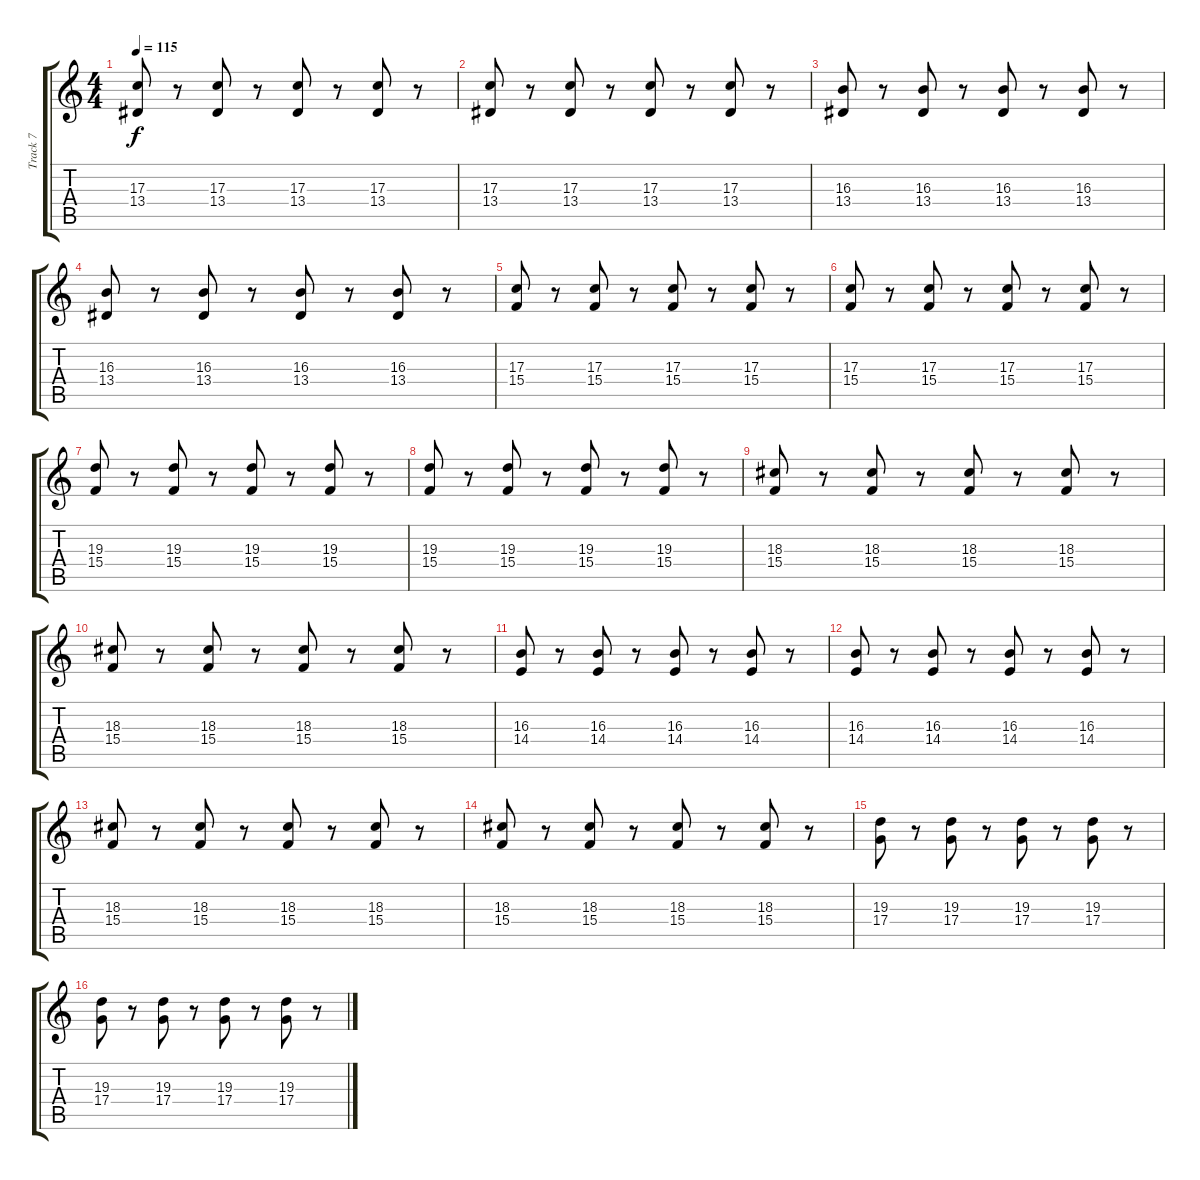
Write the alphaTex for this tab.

\track ("Track 7" "Track 7") {instrument churchorgan}
\staff {score tabs}
\tuning (E4 B3 G3 D3 A2 E2) {hide}
\ts (4 4)
\tempo 115
\clef g2
\ks c
(17.3 13.4).8{dy f} r.8 (17.3 13.4).8 r.8 (17.3 13.4).8 r.8 (17.3 13.4).8 r.8 |
(17.3 13.4).8 r.8 (17.3 13.4).8 r.8 (17.3 13.4).8 r.8 (17.3 13.4).8 r.8 |
(16.3 13.4).8 r.8 (16.3 13.4).8 r.8 (16.3 13.4).8 r.8 (16.3 13.4).8 r.8 |
(16.3 13.4).8 r.8 (16.3 13.4).8 r.8 (16.3 13.4).8 r.8 (16.3 13.4).8 r.8 |
(17.3 15.4).8 r.8 (17.3 15.4).8 r.8 (17.3 15.4).8 r.8 (17.3 15.4).8 r.8 |
(17.3 15.4).8 r.8 (17.3 15.4).8 r.8 (17.3 15.4).8 r.8 (17.3 15.4).8 r.8 |
(19.3 15.4).8 r.8 (19.3 15.4).8 r.8 (19.3 15.4).8 r.8 (19.3 15.4).8 r.8 |
(19.3 15.4).8 r.8 (19.3 15.4).8 r.8 (19.3 15.4).8 r.8 (19.3 15.4).8 r.8 |
(18.3 15.4).8 r.8 (18.3 15.4).8 r.8 (18.3 15.4).8 r.8 (18.3 15.4).8 r.8 |
(18.3 15.4).8 r.8 (18.3 15.4).8 r.8 (18.3 15.4).8 r.8 (18.3 15.4).8 r.8 |
(16.3 14.4).8 r.8 (16.3 14.4).8 r.8 (16.3 14.4).8 r.8 (16.3 14.4).8 r.8 |
(16.3 14.4).8 r.8 (16.3 14.4).8 r.8 (16.3 14.4).8 r.8 (16.3 14.4).8 r.8 |
(18.3 15.4).8 r.8 (18.3 15.4).8 r.8 (18.3 15.4).8 r.8 (18.3 15.4).8 r.8 |
(18.3 15.4).8 r.8 (18.3 15.4).8 r.8 (18.3 15.4).8 r.8 (18.3 15.4).8 r.8 |
(19.3 17.4).8 r.8 (19.3 17.4).8 r.8 (19.3 17.4).8 r.8 (19.3 17.4).8 r.8 |
(19.3 17.4).8 r.8 (19.3 17.4).8 r.8 (19.3 17.4).8 r.8 (19.3 17.4).8 r.8
